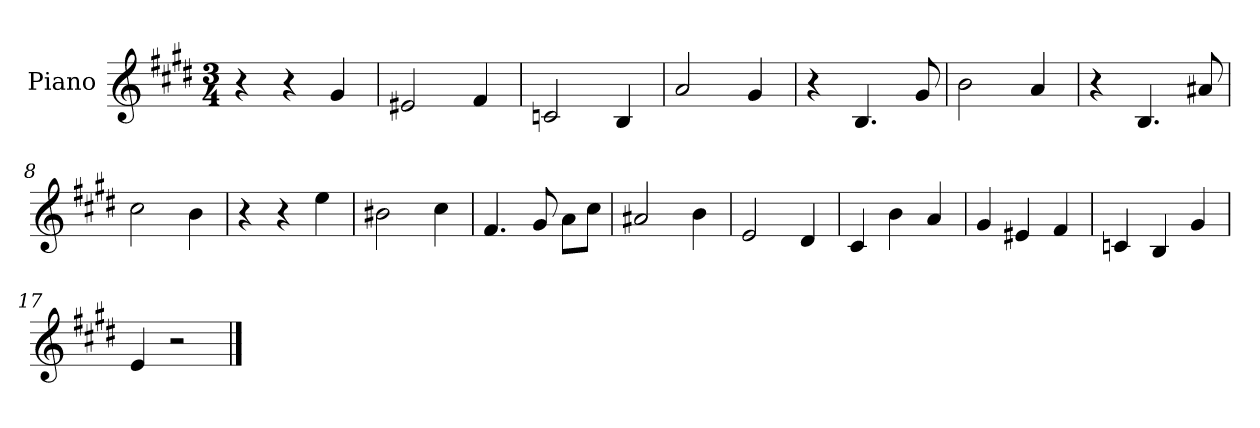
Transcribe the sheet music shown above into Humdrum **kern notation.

**kern
*part1
*staff1
*I"Piano
*I'Pno.
*clefG2
*k[f#c#g#d#]
*M3/4
=1
4r
4r
4g#/
=2
2e#X/
4f#/
=3
2cn/
4B/
=4
2a/
4g#/
=5
4r
4.B/
8g#/
=6
2b\
4a/
=7
4r
4.B/
8a#X/
=8
2cc#\
4b\
=9
4r
4r
4ee\
=10
2b#X\
4cc#\
=11
4.f#/
8g#/
8a\L
8cc#\J
=12
2a#X/
4b\
=13
2e/
4d#/
!!LO:LB:g=z
=14
4c#/
4b\
4a/
=15
4g#/
4e#X/
4f#/
=16
4cn/
4B/
4g#/
=17
4e/
2r
==
*-
